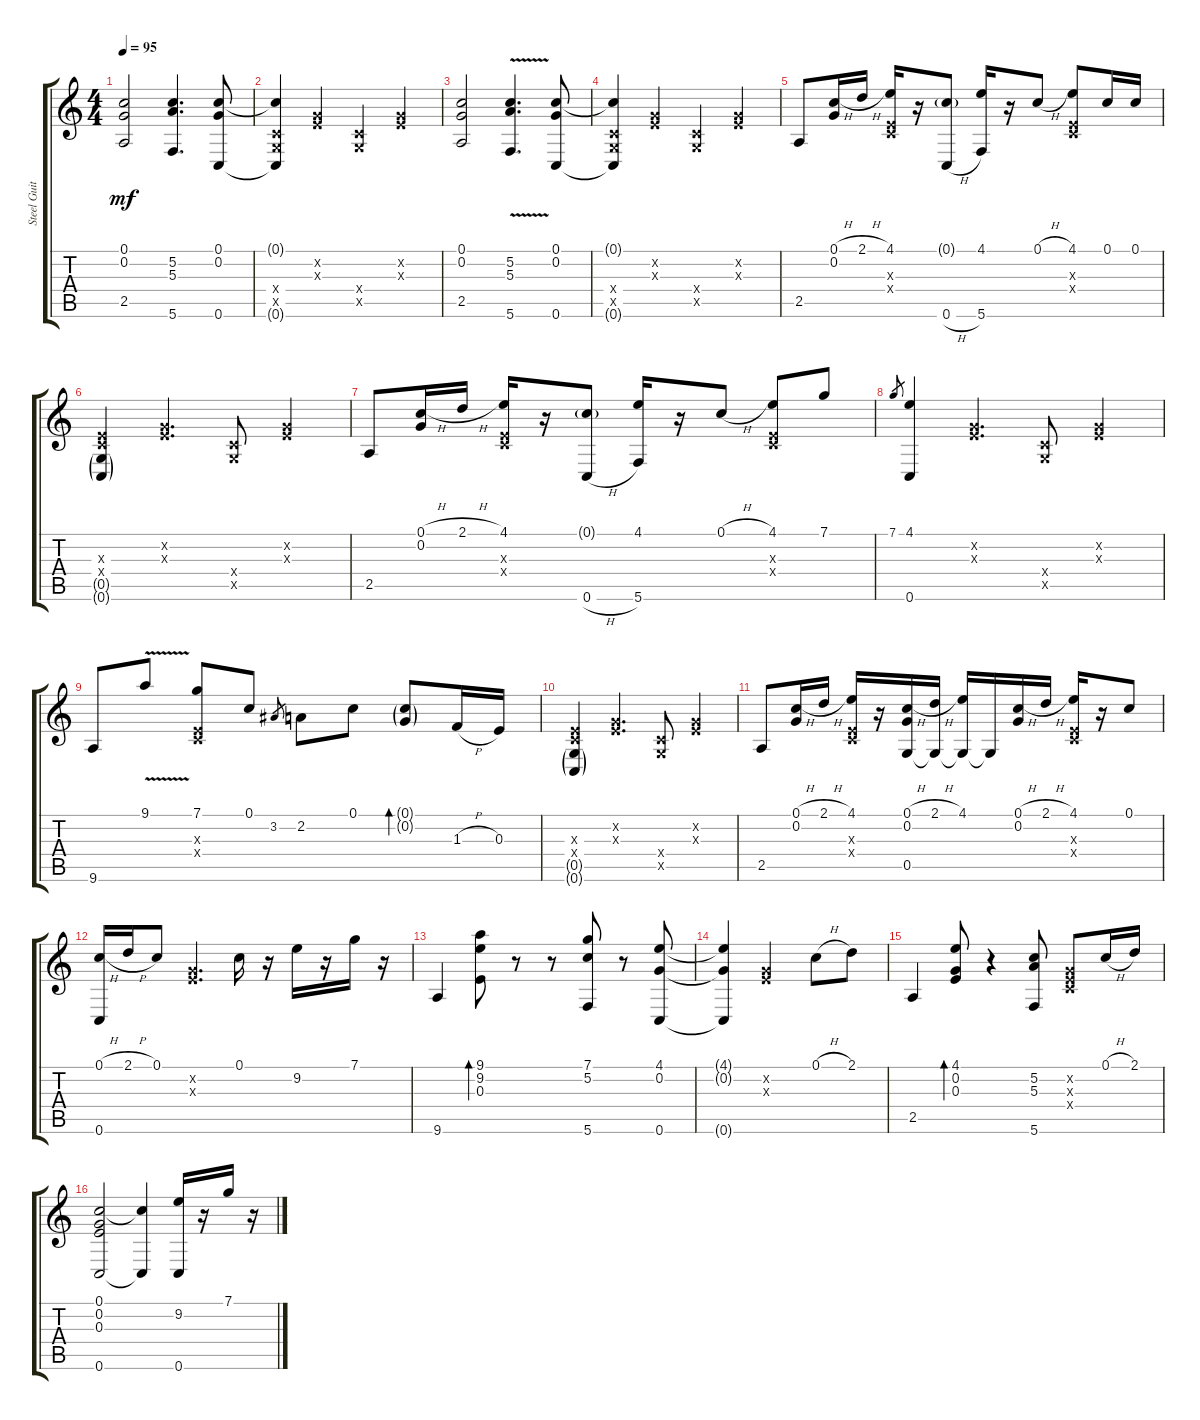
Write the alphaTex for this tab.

\track ("Steel Guitar" "Steel Guit") {instrument acousticguitarsteel}
\staff {score tabs}
\tuning (C4 G3 E3 C3 G2 C2) {hide}
\ts (4 4)
\tempo 95
\clef g2
\ks c
(0.1 0.2 2.5).2{dy mf instrument acousticguitarsteel} (5.2 5.3 5.6).4{d} (0.1 0.2 0.6).8 |
(0.1{t} 0.4{x} 0.5{x} 0.6{t}).4 (0.2{x} 0.3{x}).4 (0.4{x} 0.5{x}).4 (0.2{x} 0.3{x}).4 |
(0.1 0.2 2.5).2 (5.2{v} 5.3{v} 5.6).4{d} (0.1 0.2 0.6).8 |
(0.1{t} 0.4{x} 0.5{x} 0.6{t}).4 (0.2{x} 0.3{x}).4 (0.4{x} 0.5{x}).4 (0.2{x} 0.3{x}).4 |
2.5.8 (0.1{h} 0.2).16 2.1{h}.16 (4.1 0.3{x} 0.4{x}).16 r.16 (0.1{g} 0.6{h}).8 (4.1 5.6).16 r.16 0.1{h}.8 (4.1 0.3{x} 0.4{x}).8 0.1.16 0.1.16 |
(0.3{x} 0.4{x} 0.5{g} 0.6{g}).4 (0.2{x} 0.3{x}).4{d} (0.4{x} 0.5{x}).8 (0.2{x} 0.3{x}).4 |
2.5.8 (0.1{h} 0.2).16 2.1{h}.16 (4.1 0.3{x} 0.4{x}).16 r.16 (0.1{g} 0.6{h}).8 (4.1 5.6).16 r.16 0.1{h}.8 (4.1 0.3{x} 0.4{x}).8 7.1.8 |
7.1.8{gr} (4.1 0.6).4 (0.2{x} 0.3{x}).4{d} (0.4{x} 0.5{x}).8 (0.2{x} 0.3{x}).4 |
9.6.8 9.1{v}.8 (7.1 0.3{x} 0.4{x}).8 0.1.8 3.2.8{gr} 2.2.8 0.1.8 (0.1{g} 0.2{g}).8{bd 30} 1.3{h}.16 0.3.16 |
(0.3{x} 0.4{x} 0.5{g} 0.6{g}).4 (0.2{x} 0.3{x}).4{d} (0.4{x} 0.5{x}).8 (0.2{x} 0.3{x}).4 |
2.5.8 (0.1{h} 0.2).16 2.1{h}.16 (4.1 0.3{x} 0.4{x}).16 r.16 (0.1{h} 0.2 0.5).16 (2.1{h} 0.5{t}).16 (4.1 0.5{t}).16 0.5{t}.16 (0.1{h} 0.2).16 2.1{h}.16 (4.1 0.3{x} 0.4{x}).16 r.16 0.1.8 |
(0.1{h} 0.6).16 2.1{h}.16 0.1.8 (0.2{x} 0.3{x}).4{d} 0.1.16 r.16 9.2.16 r.16 7.1.16 r.16 |
9.6.4 (9.1 9.2 0.3).8{bd 30} r.8 r.8 (7.1 5.2 5.6).8 r.8 (4.1 0.2 0.6).8 |
(4.1{t} 0.2{t} 0.6{t}).4 (0.2{x} 0.3{x}).2 0.1{h}.8 2.1.8 |
2.5.4 (4.1 0.2 0.3).8{bd 30} r.4 (5.2 5.3 5.6).8 (0.2{x} 0.3{x} 0.4{x}).8 0.1{h}.16 2.1.16 |
(0.1 0.2 0.3 0.6).2 (0.1{t} 0.6{t}).4 (9.2 0.6).16 r.16 7.1.16 r.16
